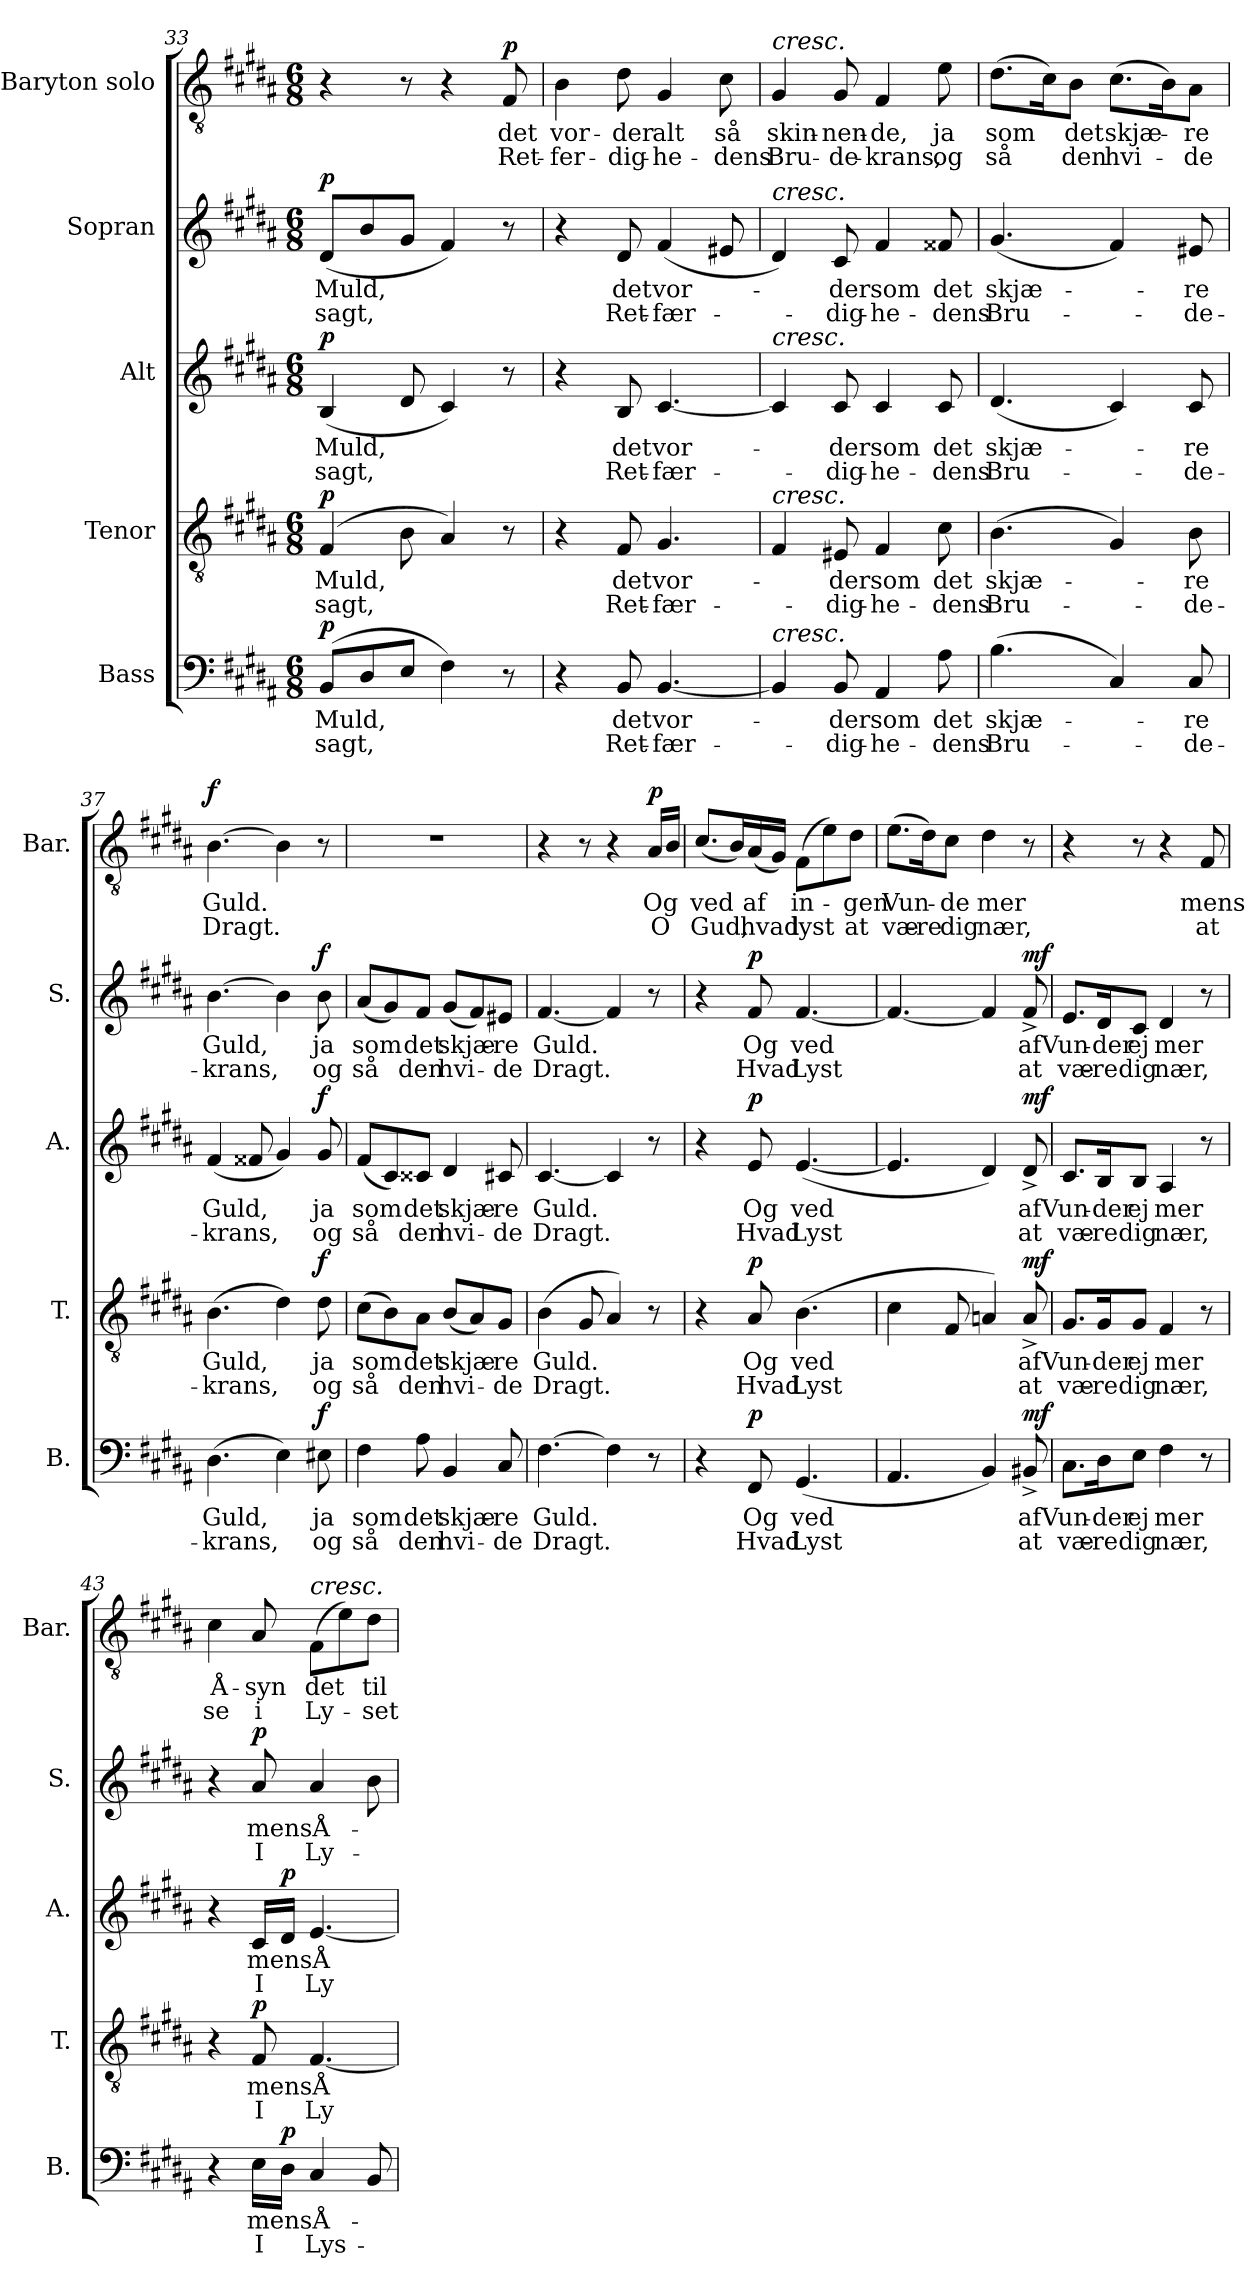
**kern	**text	**text	**dynam	**kern	**text	**text	**dynam	**kern	**text	**text	**dynam	**kern	**text	**text	**dynam	**kern	**text	**text	**dynam
*part5	*part5	*part5	*part5	*part4	*part4	*part4	*part4	*part3	*part3	*part3	*part3	*part2	*part2	*part2	*part2	*part1	*part1	*part1	*part1
*staff5	*staff5	*staff5	*staff5	*staff4	*staff4	*staff4	*staff4	*staff3	*staff3	*staff3	*staff3	*staff2	*staff2	*staff2	*staff2	*staff1	*staff1	*staff1	*staff1
*I"Bass	*	*	*	*I"Tenor	*	*	*	*I"Alt	*	*	*	*I"Sopran	*	*	*	*I"Baryton solo	*	*	*
*I'B.	*	*	*	*I'T.	*	*	*	*I'A.	*	*	*	*I'S.	*	*	*	*I'Bar.	*	*	*
*clefF4	*	*	*	*clefGv2	*	*	*	*clefG2	*	*	*	*clefG2	*	*	*	*clefGv2	*	*	*
*k[f#c#g#d#a#]	*	*	*	*k[f#c#g#d#a#]	*	*	*	*k[f#c#g#d#a#]	*	*	*	*k[f#c#g#d#a#]	*	*	*	*k[f#c#g#d#a#]	*	*	*
*M6/8	*	*	*	*M6/8	*	*	*	*M6/8	*	*	*	*M6/8	*	*	*	*M6/8	*	*	*
=33	=33	=33	=33	=33	=33	=33	=33	=33	=33	=33	=33	=33	=33	=33	=33	=33	=33	=33	=33
!	!	!	!LO:DY:a	!	!	!	!LO:DY:a	!	!	!	!LO:DY:a	!	!	!	!LO:DY:a	!	!	!	!
(8BB/L	Muld,	sagt,	p	(4F#/	Muld,	sagt,	p	(4B/	Muld,	sagt,	p	(8d#/L	Muld,	sagt,	p	4r	.	.	.
8D#/	.	.	.	.	.	.	.	.	.	.	.	8b/	.	.	.	.	.	.	.
8E/J	.	.	.	8B\	.	.	.	8d#/	.	.	.	8g#/J	.	.	.	8r	.	.	.
4F#\)	.	.	.	4A#/)	.	.	.	4c#/)	.	.	.	4f#/)	.	.	.	4r	.	.	.
!	!	!	!	!	!	!	!	!	!	!	!	!	!	!	!	!	!	!	!LO:DY:a
8r	.	.	.	8r	.	.	.	8r	.	.	.	8r	.	.	.	8F#/	det	Ret-	p
=34	=34	=34	=34	=34	=34	=34	=34	=34	=34	=34	=34	=34	=34	=34	=34	=34	=34	=34	=34
4r	.	.	.	4r	.	.	.	4r	.	.	.	4r	.	.	.	4B\	vor-	-fer-	.
8BB/	det	Ret-	.	8F#/	det	Ret-	.	8B/	det	Ret-	.	8d#/	det	Ret-	.	8d#\	-der	-dig-	.
[4.BB/	vor-	-fær-	.	4.G#/	vor-	-fær-	.	[4.c#/	vor-	-fær-	.	(4f#/	vor-	-fær-	.	4G#/	alt	-he-	.
.	.	.	.	.	.	.	.	.	.	.	.	8e#X/	.	.	.	8c#\	så	-dens	.
=35	=35	=35	=35	=35	=35	=35	=35	=35	=35	=35	=35	=35	=35	=35	=35	=35	=35	=35	=35
!	!	!	!	!	!	!	!	!	!	!	!	!	!	!	!	!LO:TX:a:i:t=cresc.	!	!	!
!	!	!	!	!	!	!	!	!	!	!	!	!LO:TX:a:i:t=cresc.	!	!	!	!	!	!	!
!	!	!	!	!	!	!	!	!LO:TX:a:i:t=cresc.	!	!	!	!	!	!	!	!	!	!	!
!	!	!	!	!LO:TX:a:i:t=cresc.	!	!	!	!	!	!	!	!	!	!	!	!	!	!	!
!LO:TX:a:i:t=cresc.	!	!	!	!	!	!	!	!	!	!	!	!	!	!	!	!	!	!	!
4BB/]	.	.	.	4F#/	.	.	.	4c#/]	.	.	.	4d#/)	.	.	.	4G#/	skin-	Bru-	.
8BB/	-der	-dig-	.	8E#X/	-der	-dig-	.	8c#/	-der	-dig-	.	8c#/	-der	-dig-	.	8G#/	-nen-	-de-	.
4AA#/	som	-he-	.	4F#/	som	-he-	.	4c#/	som	-he-	.	4f#/	som	-he-	.	4F#/	-de,	-krans,	.
8A#\	det	-dens	.	8c#\	det	-dens	.	8c#/	det	-dens	.	8f##X/	det	-dens	.	8e\	ja	og	.
!!LO:LB:g=z
=36	=36	=36	=36	=36	=36	=36	=36	=36	=36	=36	=36	=36	=36	=36	=36	=36	=36	=36	=36
(4.B\	skjæ-	Bru-	.	(4.B\	skjæ-	Bru-	.	(4.d#/	skjæ-	Bru-	.	(4.g#/	skjæ-	Bru-	.	(8.d#\L	som	så	.
.	.	.	.	.	.	.	.	.	.	.	.	.	.	.	.	16c#\K)	.	.	.
.	.	.	.	.	.	.	.	.	.	.	.	.	.	.	.	8B\J	det	den	.
4C#/)	.	.	.	4G#/)	.	.	.	4c#/)	.	.	.	4f#/)	.	.	.	(8.c#\L	skjæ-	hvi-	.
.	.	.	.	.	.	.	.	.	.	.	.	.	.	.	.	16B\K)	.	.	.
8C#/	-re	-de-	.	8B\	-re	-de-	.	8c#/	-re	-de-	.	8e#X/	-re	-de-	.	8A#\J	-re	-de	.
=37	=37	=37	=37	=37	=37	=37	=37	=37	=37	=37	=37	=37	=37	=37	=37	=37	=37	=37	=37
!	!	!	!	!	!	!	!	!	!	!	!	!	!	!	!	!	!	!	!LO:DY:a
(4.D#\	Guld,	-krans,	.	(4.B\	Guld,	-krans,	.	(4f#/	Guld,	-krans,	.	[4.b\	Guld,	-krans,	.	[4.B\	Guld.	Dragt.	f
.	.	.	.	.	.	.	.	8f##X/	.	.	.	.	.	.	.	.	.	.	.
4E\)	.	.	.	4d#\)	.	.	.	4g#/)	.	.	.	4b\]	.	.	.	4B\]	.	.	.
!	!	!	!LO:DY:a	!	!	!	!LO:DY:a	!	!	!	!LO:DY:a	!	!	!	!LO:DY:a	!	!	!	!
8E#X\	ja	og	f	8d#\	ja	og	f	8g#/	ja	og	f	8b\	ja	og	f	8r	.	.	.
=38	=38	=38	=38	=38	=38	=38	=38	=38	=38	=38	=38	=38	=38	=38	=38	=38	=38	=38	=38
4F#\	som	så	.	(8c#\L	som	så	.	(8f#/L	som	så	.	(8a#/L	som	så	.	2.r	.	.	.
.	.	.	.	8B\)	.	.	.	8c#/)	.	.	.	8g#/)	.	.	.	.	.	.	.
8A#\	det	den	.	8A#\J	det	den	.	8c##X/J	det	den	.	8f#/J	det	den	.	.	.	.	.
4BB/	skjæ-	hvi-	.	(8B/L	skjæ-	hvi-	.	4d#/	skjæ-	hvi-	.	(8g#/L	skjæ-	hvi-	.	.	.	.	.
.	.	.	.	8A#/)	.	.	.	.	.	.	.	8f#/)	.	.	.	.	.	.	.
8C#/	-re	-de	.	8G#/J	-re	-de	.	8c#X/	-re	-de	.	8e#X/J	-re	-de	.	.	.	.	.
=39	=39	=39	=39	=39	=39	=39	=39	=39	=39	=39	=39	=39	=39	=39	=39	=39	=39	=39	=39
[4.F#\	Guld.	Dragt.	.	(4B\	Guld.	Dragt.	.	[4.c#/	Guld.	Dragt.	.	[4.f#/	Guld.	Dragt.	.	4r	.	.	.
.	.	.	.	8G#/	.	.	.	.	.	.	.	.	.	.	.	8r	.	.	.
4F#\]	.	.	.	4A#/)	.	.	.	4c#/]	.	.	.	4f#/]	.	.	.	4r	.	.	.
!	!	!	!	!	!	!	!	!	!	!	!	!	!	!	!	!	!	!	!LO:DY:a
8r	.	.	.	8r	.	.	.	8r	.	.	.	8r	.	.	.	16A#/LL	Og	O	p
.	.	.	.	.	.	.	.	.	.	.	.	.	.	.	.	16B/JJ	.	.	.
!!LO:PB:g=z
=40	=40	=40	=40	=40	=40	=40	=40	=40	=40	=40	=40	=40	=40	=40	=40	=40	=40	=40	=40
4r	.	.	.	4r	.	.	.	4r	.	.	.	4r	.	.	.	(8.c#/L	ved	Gud,	.
.	.	.	.	.	.	.	.	.	.	.	.	.	.	.	.	16B/L)	.	.	.
!	!	!	!LO:DY:a	!	!	!	!LO:DY:a	!	!	!	!LO:DY:a	!	!	!	!LO:DY:a	!	!	!	!
8FF#/	Og	Hvad	p	8A#/	Og	Hvad	p	8e/	Og	Hvad	p	8f#/	Og	Hvad	p	(16A#/	af	hvad	.
.	.	.	.	.	.	.	.	.	.	.	.	.	.	.	.	16G#/JJ)	.	.	.
(4.GG#/	ved	Lyst	.	(4.B\	ved	Lyst	.	([4.e/	ved	Lyst	.	[4.f#/	ved	Lyst	.	(8F#\L	in-	lyst	.
.	.	.	.	.	.	.	.	.	.	.	.	.	.	.	.	8e\)	.	.	.
.	.	.	.	.	.	.	.	.	.	.	.	.	.	.	.	8d#\J	-gen	at	.
=41	=41	=41	=41	=41	=41	=41	=41	=41	=41	=41	=41	=41	=41	=41	=41	=41	=41	=41	=41
4.AA#/	.	.	.	4c#\	.	.	.	4.e/]	.	.	.	4.f#/_	.	.	.	(8.e\L	Vun-	væ-	.
.	.	.	.	.	.	.	.	.	.	.	.	.	.	.	.	16d#\K)	.	-re	.
.	.	.	.	8F#/	.	.	.	.	.	.	.	.	.	.	.	8c#\J	-de	dig	.
4BB/)	.	.	.	4An/)	.	.	.	4d#/)	.	.	.	4f#/]	.	.	.	4d#\	mer	nær,	.
!	!	!	!LO:DY:a	!	!	!	!LO:DY:a	!	!	!	!LO:DY:a	!	!	!	!LO:DY:a	!	!	!	!
8BB#X^/	af	at	mf	8A^/	af	at	mf	8d#^/	af	at	mf	8f#^/	af	at	mf	8r	.	.	.
=42	=42	=42	=42	=42	=42	=42	=42	=42	=42	=42	=42	=42	=42	=42	=42	=42	=42	=42	=42
8.C#\L	Vun-	væ-	.	8.G#/L	Vun-	væ-	.	8.c#/L	Vun-	væ-	.	8.e/L	Vun-	væ-	.	4r	.	.	.
16D#\K	-der	-re	.	16G#/K	-der	-re	.	16B/K	-der	-re	.	16d#/K	-der	-re	.	.	.	.	.
8E\J	ej	dig	.	8G#/J	ej	dig	.	8B/J	ej	dig	.	8c#/J	ej	dig	.	8r	.	.	.
4F#\	mer	nær,	.	4F#/	mer	nær,	.	4A#/	mer	nær,	.	4d#/	mer	nær,	.	4r	.	.	.
8r	.	.	.	8r	.	.	.	8r	.	.	.	8r	.	.	.	8F#/	mens	at	.
!!LO:LB:g=z
=43	=43	=43	=43	=43	=43	=43	=43	=43	=43	=43	=43	=43	=43	=43	=43	=43	=43	=43	=43
4r	.	.	.	4r	.	.	.	4r	.	.	.	4r	.	.	.	4c#\	Å-	se	.
!	!	!	!	!	!	!	!LO:DY:a	!	!	!	!	!	!	!	!LO:DY:a	!	!	!	!
16E\LL	mens	I	.	8F#/	mens	I	p	16c#/LL	mens	I	.	8a#/	mens	I	p	8A#/	-syn	i	.
!	!	!	!LO:DY:a	!	!	!	!	!	!	!	!LO:DY:a	!	!	!	!	!	!	!	!
16D#\JJ	.	.	p	.	.	.	.	16d#/JJ	.	.	p	.	.	.	.	.	.	.	.
!	!	!	!	!	!	!	!	!	!	!	!	!	!	!	!	!LO:TX:a:i:t=cresc.	!	!	!
4C#/	Å-	Lys-	.	[4.F#/	Å-	Ly-	.	[4.e/	Å-	Ly-	.	4a#/	Å-	Ly-	.	(8F#\L	det	Ly-	.
.	.	.	.	.	.	.	.	.	.	.	.	.	.	.	.	8e\)	.	.	.
8BB/	.	.	.	.	.	.	.	.	.	.	.	8b\	.	.	.	8d#\J	til	-set	.
=	=	=	=	=	=	=	=	=	=	=	=	=	=	=	=	=	=	=	=
*-	*-	*-	*-	*-	*-	*-	*-	*-	*-	*-	*-	*-	*-	*-	*-	*-	*-	*-	*-
